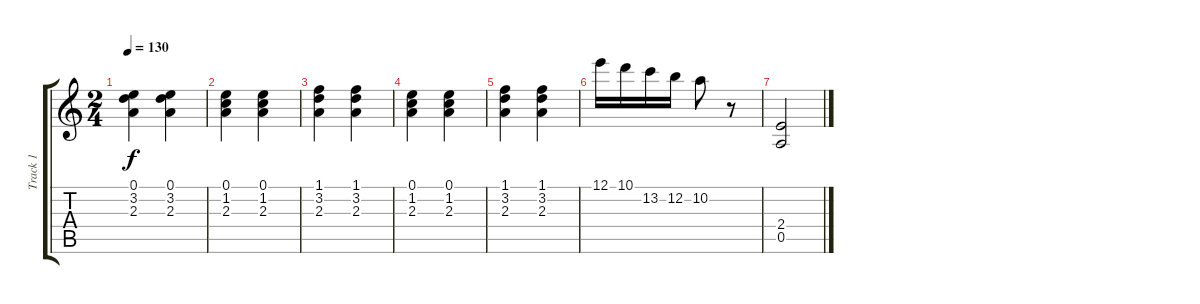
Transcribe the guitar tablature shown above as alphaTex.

\track ("Track 1" "Track 1") {instrument overdrivenguitar}
\staff {score tabs}
\tuning (E4 B3 G3 D3 A2 E2) {hide}
\ts (2 4)
\tempo 130
\clef g2
\ks c
(0.1 3.2 2.3).4{dy f} (0.1 3.2 2.3).4 |
(0.1 1.2 2.3).4 (0.1 1.2 2.3).4 |
(1.1 3.2 2.3).4 (1.1 3.2 2.3).4 |
(0.1 1.2 2.3).4 (0.1 1.2 2.3).4 |
(1.1 3.2 2.3).4 (1.1 3.2 2.3).4 |
12.1.16 10.1.16 13.2.16 12.2.16 10.2.8 r.8 |
(2.4 0.5).2
